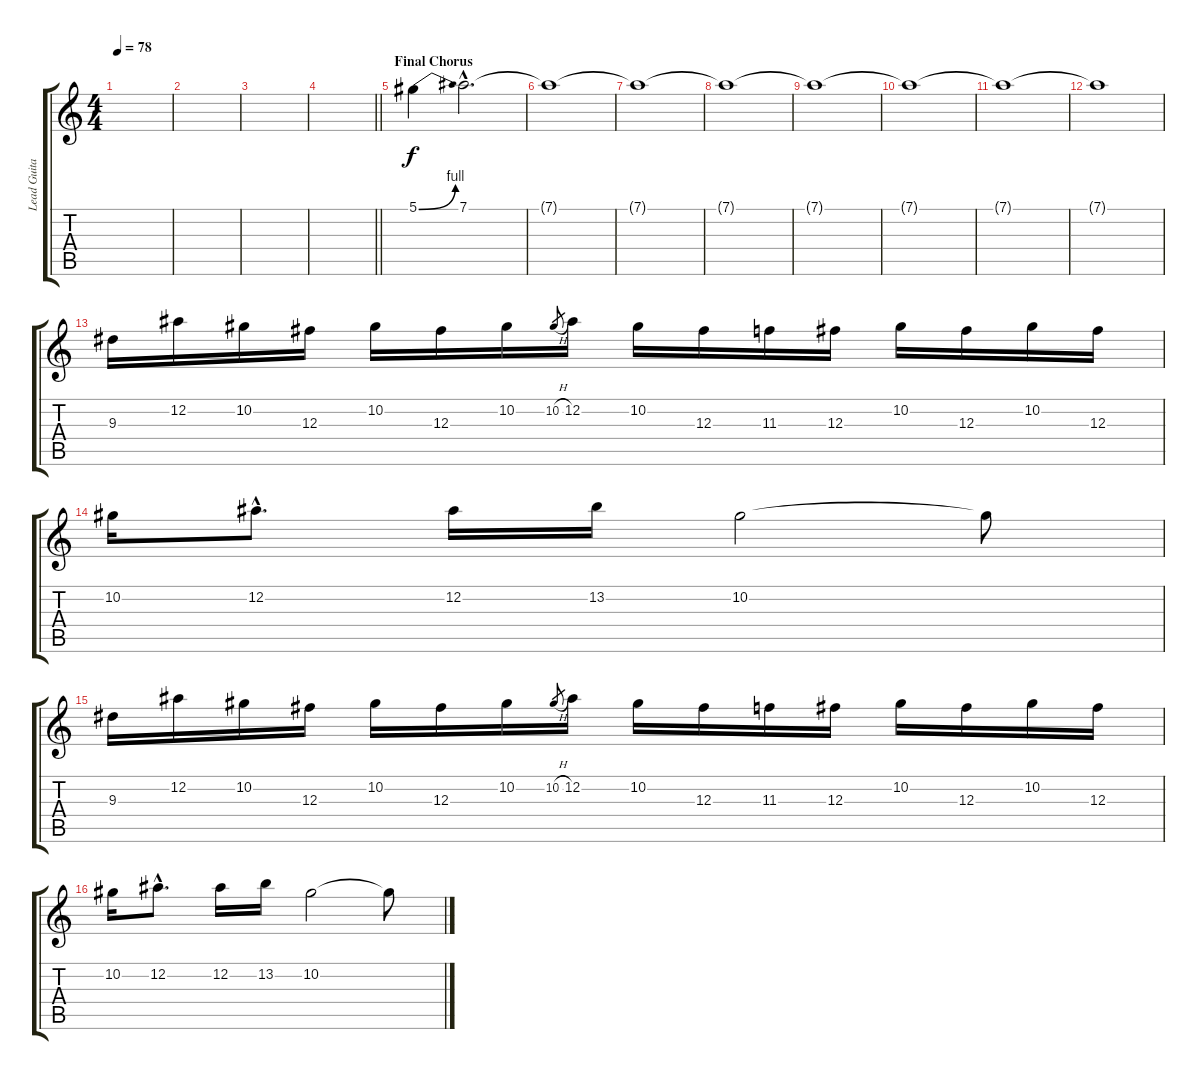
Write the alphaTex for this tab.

\track ("Lead Guitar" "Lead Guita") {instrument distortionguitar}
\staff {score tabs}
\tuning (Eb4 Bb3 Gb3 Db3 Ab2 Eb2) {hide}
\ts (4 4)
\tempo 78
\clef g2
\ks c
|
|
|
\barLineRight lightlight
|
\section ("" "Final Chorus")
5.1{be (bend 0 0 60 4)}.4 7.1{hac}.2{d dy f} |
7.1{t}.1 |
7.1{t}.1 |
7.1{t}.1 |
7.1{t}.1 |
7.1{t}.1 |
7.1{t}.1 |
7.1{t}.1 |
9.3.16 12.2.16 10.2.16 12.3.16 10.2.16 12.3.16 10.2.16 10.2{h}.8{gr} 12.2.16 10.2.16 12.3.16 11.3.16 12.3.16 10.2.16 12.3.16 10.2.16 12.3.16 |
10.2.16 12.2{hac}.8{d} 12.2.16 13.2.16 10.2.2 10.2{t}.8 |
9.3.16 12.2.16 10.2.16 12.3.16 10.2.16 12.3.16 10.2.16 10.2{h}.8{gr} 12.2.16 10.2.16 12.3.16 11.3.16 12.3.16 10.2.16 12.3.16 10.2.16 12.3.16 |
10.2.16 12.2{hac}.8{d} 12.2.16 13.2.16 10.2.2 10.2{t}.8
